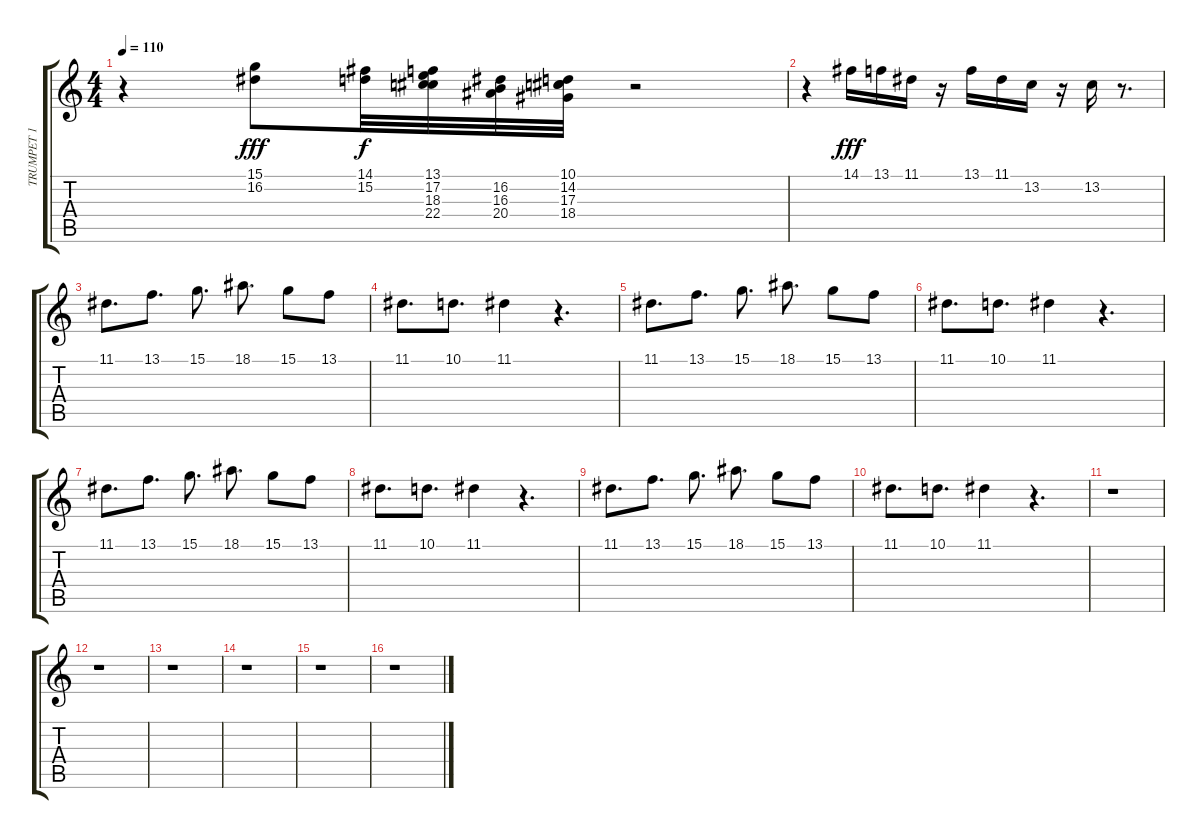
\track ("TRUMPET 1" "TRUMPET 1") {solo instrument trumpet}
\staff {score tabs}
\tuning (E4 B3 G3 D3 A2 E2) {hide}
\ts (4 4)
\tempo 110
\clef g2
\ks c
r.4{dy fff} (15.1 16.2).8 (14.1 15.2).32{dy f} (13.1 17.2 18.3 22.4).32 (16.2 16.3 20.4).32 (10.1 14.2 17.3 18.4).32 r.2 |
r.4 14.1.16{dy fff} 13.1.16 11.1.16 r.16 13.1.16 11.1.16 13.2.16 r.16 13.2.16 r.8{d} |
11.1.8{d volume 15} 13.1.8{d} 15.1.8{d} 18.1.8{d} 15.1.8 13.1.8 |
11.1.8{d} 10.1.8{d} 11.1.4 r.4{d} |
11.1.8{d} 13.1.8{d} 15.1.8{d} 18.1.8{d} 15.1.8 13.1.8 |
11.1.8{d} 10.1.8{d} 11.1.4 r.4{d} |
11.1.8{d} 13.1.8{d} 15.1.8{d} 18.1.8{d} 15.1.8 13.1.8 |
11.1.8{d} 10.1.8{d} 11.1.4 r.4{d} |
11.1.8{d} 13.1.8{d} 15.1.8{d} 18.1.8{d} 15.1.8 13.1.8 |
11.1.8{d} 10.1.8{d} 11.1.4 r.4{d} |
r.1 |
r.1 |
r.1 |
r.1 |
r.1 |
r.1
